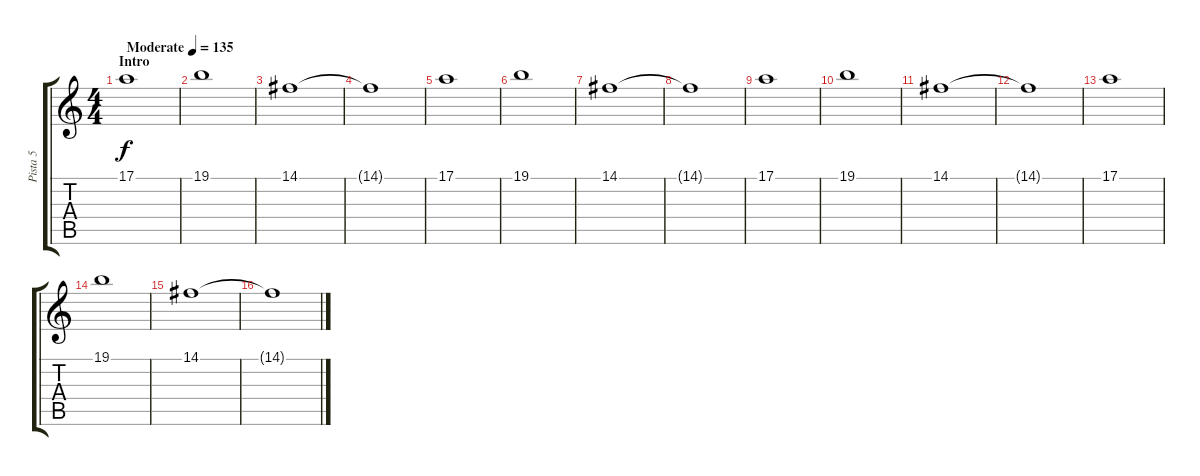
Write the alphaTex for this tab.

\track ("Pista 5" "Pista 5") {instrument drawbarorgan}
\staff {score tabs}
\tuning (E4 B3 G3 D3 A2 E2) {hide}
\ts (4 4)
\section ("" "Intro")
\tempo (135 "Moderate")
\clef g2
\ks c
17.1.1{dy f instrument drawbarorgan} |
19.1.1 |
14.1.1 |
14.1{t}.1 |
17.1.1 |
19.1.1 |
14.1.1 |
14.1{t}.1 |
17.1.1 |
19.1.1 |
14.1.1 |
14.1{t}.1 |
17.1.1 |
19.1.1 |
14.1.1 |
14.1{t}.1
